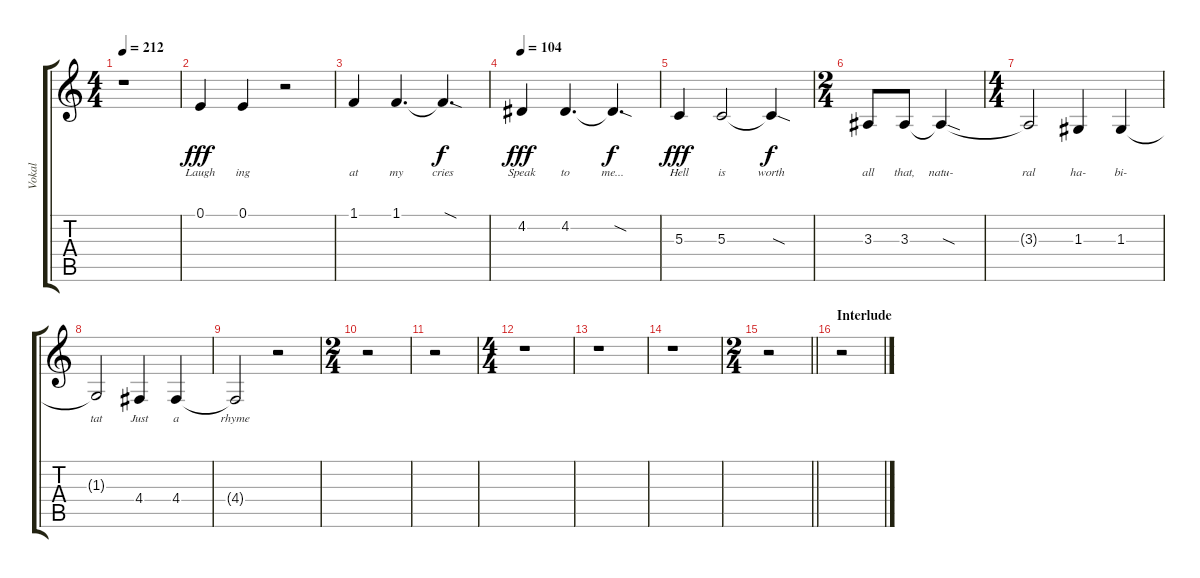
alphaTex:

\track ("Vokal" "Vokal") {mute instrument lead6voice}
\staff {score tabs}
\tuning (E4 B3 G3 D3 A2 E2) {hide}
\ts (4 4)
\tempo 212
\clef g2
\ks c
r.1{dy fff} |
0.1.4{lyrics (0 "Laugh") lyrics (1 "") lyrics (2 "") lyrics (3 "") lyrics (4 "")} 0.1.4{lyrics (0 "ing") lyrics (1 "") lyrics (2 "") lyrics (3 "") lyrics (4 "")} r.2 |
1.1.4{lyrics (0 "at") lyrics (1 "") lyrics (2 "") lyrics (3 "") lyrics (4 "")} 1.1.4{d lyrics (0 "my") lyrics (1 "") lyrics (2 "") lyrics (3 "") lyrics (4 "")} 1.1{sod t}.4{d lyrics (0 "cries") lyrics (1 "") lyrics (2 "") lyrics (3 "") lyrics (4 "") dy f} |
\tempo 104
4.2.4{lyrics (0 "Speak") lyrics (1 "") lyrics (2 "") lyrics (3 "") lyrics (4 "") dy fff volume 6 balance 4} 4.2.4{d lyrics (0 "to") lyrics (1 "") lyrics (2 "") lyrics (3 "") lyrics (4 "")} 4.2{sod t}.4{d lyrics (0 "me...") lyrics (1 "") lyrics (2 "") lyrics (3 "") lyrics (4 "") dy f} |
5.3.4{lyrics (0 "Hell") lyrics (1 "") lyrics (2 "") lyrics (3 "") lyrics (4 "") dy fff volume 4 balance 12} 5.3.2{lyrics (0 "is") lyrics (1 "") lyrics (2 "") lyrics (3 "") lyrics (4 "")} 5.3{sod t}.4{lyrics (0 "worth") lyrics (1 "") lyrics (2 "") lyrics (3 "") lyrics (4 "") dy f} |
\ts (2 4)
3.3.8{lyrics (0 "all") lyrics (1 "") lyrics (2 "") lyrics (3 "") lyrics (4 "") volume 5 balance 3} 3.3.8{lyrics (0 "that,") lyrics (1 "") lyrics (2 "") lyrics (3 "") lyrics (4 "")} 3.3{sod t}.4{lyrics (0 "natu-") lyrics (1 "") lyrics (2 "") lyrics (3 "") lyrics (4 "")} |
\ts (4 4)
3.3{t}.2{lyrics (0 "ral") lyrics (1 "") lyrics (2 "") lyrics (3 "") lyrics (4 "") volume 4 balance 14} 1.3.4{lyrics (0 "ha-") lyrics (1 "") lyrics (2 "") lyrics (3 "") lyrics (4 "")} 1.3.4{lyrics (0 "bi-") lyrics (1 "") lyrics (2 "") lyrics (3 "") lyrics (4 "")} |
1.3{t}.2{lyrics (0 "tat") lyrics (1 "") lyrics (2 "") lyrics (3 "") lyrics (4 "") volume 2 balance 0} 4.4.4{lyrics (0 "Just") lyrics (1 "") lyrics (2 "") lyrics (3 "") lyrics (4 "")} 4.4.4{lyrics (0 "a") lyrics (1 "") lyrics (2 "") lyrics (3 "") lyrics (4 "")} |
4.4{t}.2{lyrics (0 "rhyme") lyrics (1 "") lyrics (2 "") lyrics (3 "") lyrics (4 "") balance 8} r.2 |
\ts (2 4)
r.2 |
r.2 |
\ts (4 4)
r.1 |
r.1 |
r.1 |
\ts (2 4)
\barLineRight lightlight
r.2 |
\section ("" "Interlude")
r.2
